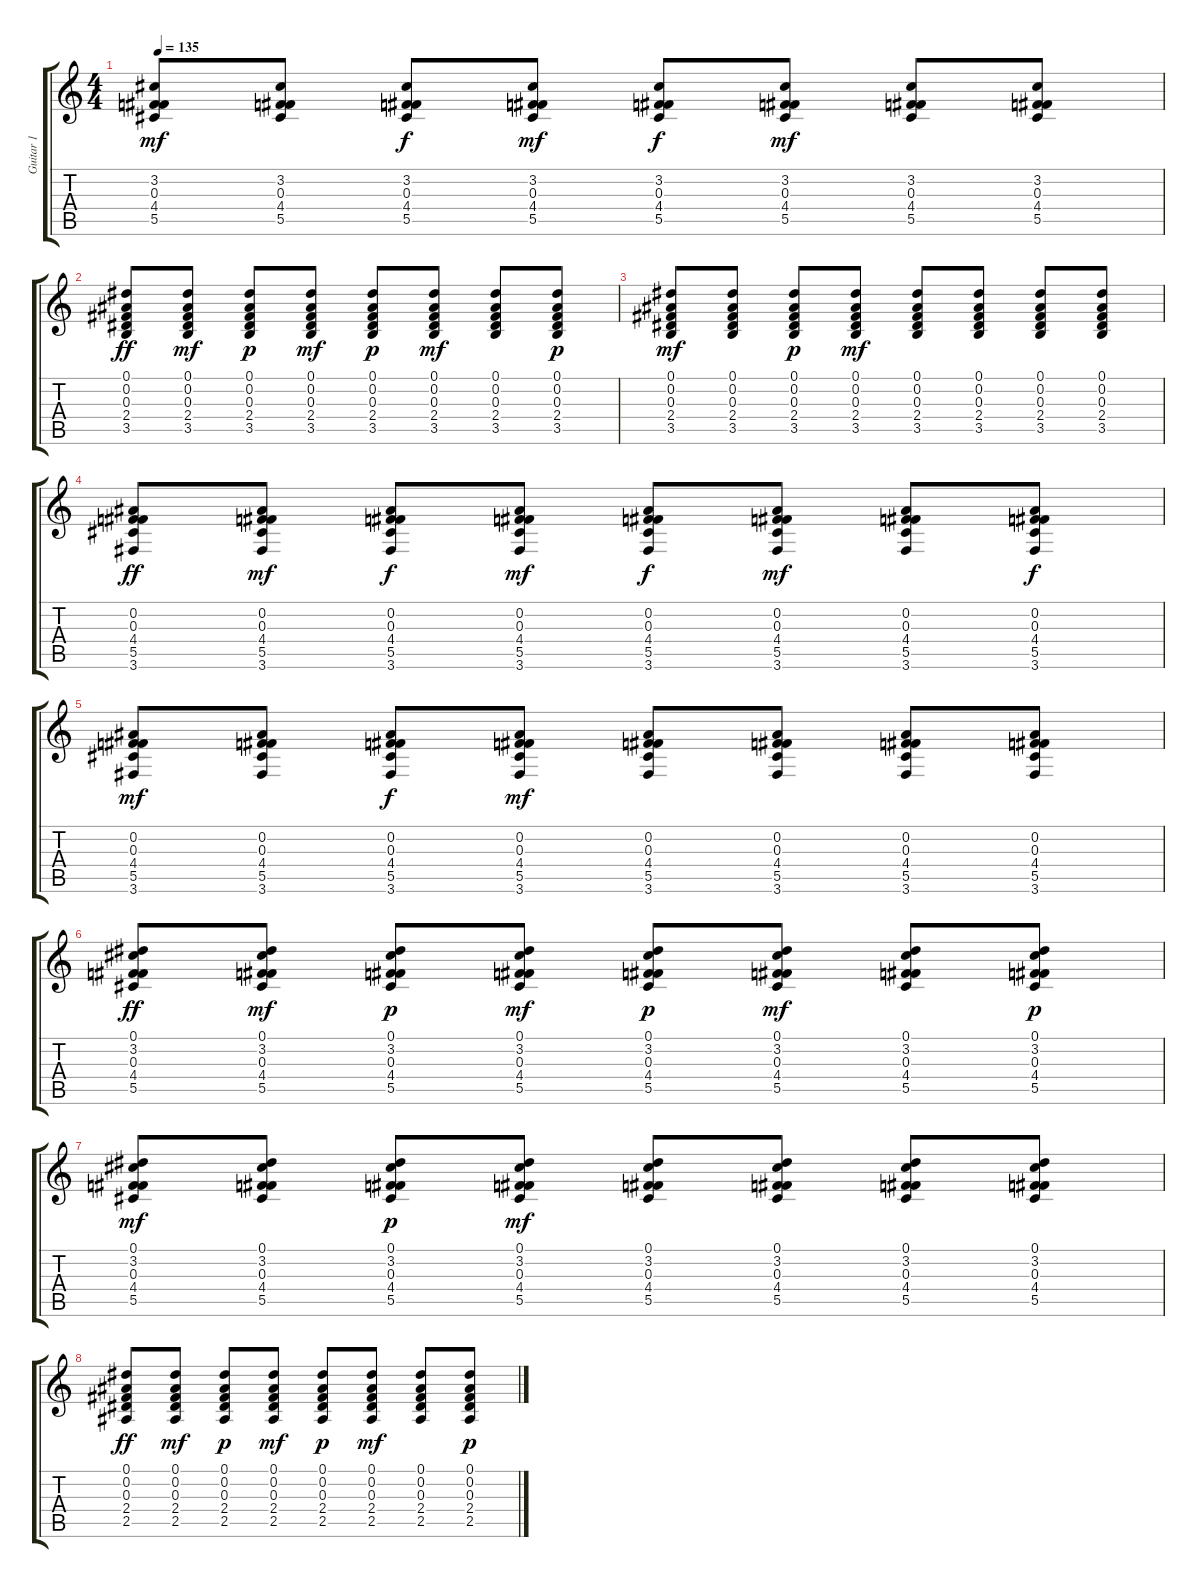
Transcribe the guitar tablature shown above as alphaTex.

\track ("Guitar 1" "Guitar 1") {instrument acousticguitarsteel}
\staff {score tabs}
\tuning (Eb4 Bb3 Gb3 Db3 Ab2 Eb2) {hide}
\ts (4 4)
\tempo 135
\clef g2
\ks c
(3.2 0.3 4.4 5.5).8{dy mf} (3.2 0.3 4.4 5.5).8 (3.2 0.3 4.4 5.5).8{dy f} (3.2 0.3 4.4 5.5).8{dy mf} (3.2 0.3 4.4 5.5).8{dy f} (3.2 0.3 4.4 5.5).8{dy mf} (3.2 0.3 4.4 5.5).8 (3.2 0.3 4.4 5.5).8 |
(0.1 0.2 0.3 2.4 3.5).8{dy ff} (0.1 0.2 0.3 2.4 3.5).8{dy mf} (0.1 0.2 0.3 2.4 3.5).8{dy p} (0.1 0.2 0.3 2.4 3.5).8{dy mf} (0.1 0.2 0.3 2.4 3.5).8{dy p} (0.1 0.2 0.3 2.4 3.5).8{dy mf} (0.1 0.2 0.3 2.4 3.5).8 (0.1 0.2 0.3 2.4 3.5).8{dy p} |
(0.1 0.2 0.3 2.4 3.5).8{dy mf} (0.1 0.2 0.3 2.4 3.5).8 (0.1 0.2 0.3 2.4 3.5).8{dy p} (0.1 0.2 0.3 2.4 3.5).8{dy mf} (0.1 0.2 0.3 2.4 3.5).8 (0.1 0.2 0.3 2.4 3.5).8 (0.1 0.2 0.3 2.4 3.5).8 (0.1 0.2 0.3 2.4 3.5).8 |
(0.2 0.3 4.4 5.5 3.6).8{dy ff} (0.2 0.3 4.4 5.5 3.6).8{dy mf} (0.2 0.3 4.4 5.5 3.6).8{dy f} (0.2 0.3 4.4 5.5 3.6).8{dy mf} (0.2 0.3 4.4 5.5 3.6).8{dy f} (0.2 0.3 4.4 5.5 3.6).8{dy mf} (0.2 0.3 4.4 5.5 3.6).8 (0.2 0.3 4.4 5.5 3.6).8{dy f} |
(0.2 0.3 4.4 5.5 3.6).8{dy mf} (0.2 0.3 4.4 5.5 3.6).8 (0.2 0.3 4.4 5.5 3.6).8{dy f} (0.2 0.3 4.4 5.5 3.6).8{dy mf} (0.2 0.3 4.4 5.5 3.6).8 (0.2 0.3 4.4 5.5 3.6).8 (0.2 0.3 4.4 5.5 3.6).8 (0.2 0.3 4.4 5.5 3.6).8 |
(0.1 3.2 0.3 4.4 5.5).8{dy ff} (0.1 3.2 0.3 4.4 5.5).8{dy mf} (0.1 3.2 0.3 4.4 5.5).8{dy p} (0.1 3.2 0.3 4.4 5.5).8{dy mf} (0.1 3.2 0.3 4.4 5.5).8{dy p} (0.1 3.2 0.3 4.4 5.5).8{dy mf} (0.1 3.2 0.3 4.4 5.5).8 (0.1 3.2 0.3 4.4 5.5).8{dy p} |
(0.1 3.2 0.3 4.4 5.5).8{dy mf} (0.1 3.2 0.3 4.4 5.5).8 (0.1 3.2 0.3 4.4 5.5).8{dy p} (0.1 3.2 0.3 4.4 5.5).8{dy mf} (0.1 3.2 0.3 4.4 5.5).8 (0.1 3.2 0.3 4.4 5.5).8 (0.1 3.2 0.3 4.4 5.5).8 (0.1 3.2 0.3 4.4 5.5).8 |
(0.1 0.2 0.3 2.4 2.5).8{dy ff} (0.1 0.2 0.3 2.4 2.5).8{dy mf} (0.1 0.2 0.3 2.4 2.5).8{dy p} (0.1 0.2 0.3 2.4 2.5).8{dy mf} (0.1 0.2 0.3 2.4 2.5).8{dy p} (0.1 0.2 0.3 2.4 2.5).8{dy mf} (0.1 0.2 0.3 2.4 2.5).8 (0.1 0.2 0.3 2.4 2.5).8{dy p}
